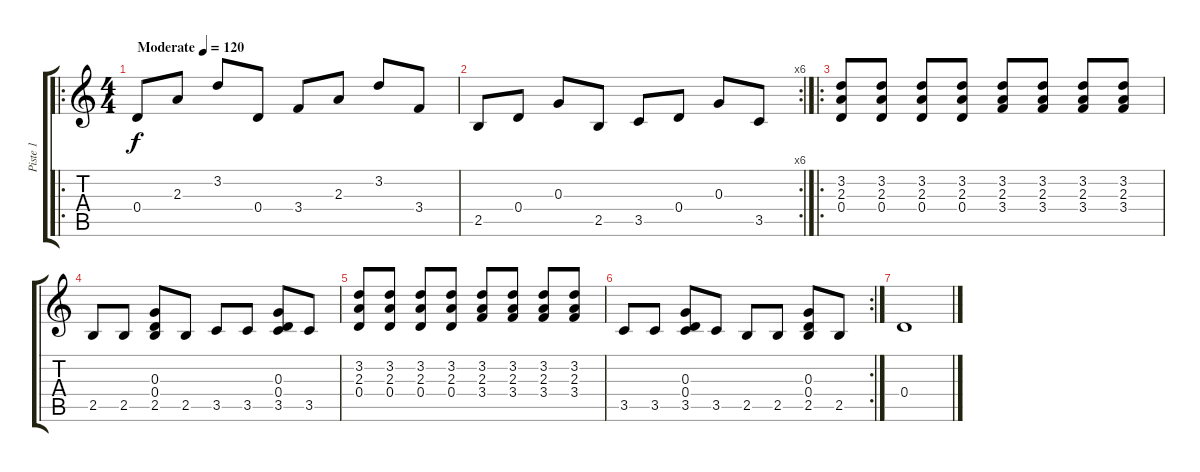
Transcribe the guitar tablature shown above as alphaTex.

\track ("Piste 1" "Piste 1") {instrument acousticguitarsteel}
\staff {score tabs}
\tuning (E4 B3 G3 D3 A2 E2) {hide}
\ro
\ts (4 4)
\tempo (120 "Moderate")
\clef g2
\ks c
0.4.8{dy f instrument acousticguitarsteel} 2.3.8 3.2.8 0.4.8 3.4.8 2.3.8 3.2.8 3.4.8 |
\rc 6
2.5.8 0.4.8 0.3.8 2.5.8 3.5.8 0.4.8 0.3.8 3.5.8 |
\ro
(3.2 2.3 0.4).8 (3.2 2.3 0.4).8 (3.2 2.3 0.4).8 (3.2 2.3 0.4).8 (3.2 2.3 3.4).8 (3.2 2.3 3.4).8 (3.2 2.3 3.4).8 (3.2 2.3 3.4).8 |
2.5.8 2.5.8 (0.3 0.4 2.5).8 2.5.8 3.5.8 3.5.8 (0.3 0.4 3.5).8 3.5.8 |
(3.2 2.3 0.4).8 (3.2 2.3 0.4).8 (3.2 2.3 0.4).8 (3.2 2.3 0.4).8 (3.2 2.3 3.4).8 (3.2 2.3 3.4).8 (3.2 2.3 3.4).8 (3.2 2.3 3.4).8 |
\rc 2
3.5.8 3.5.8 (0.3 0.4 3.5).8 3.5.8 2.5.8 2.5.8 (0.3 0.4 2.5).8 2.5.8 |
0.4.1
